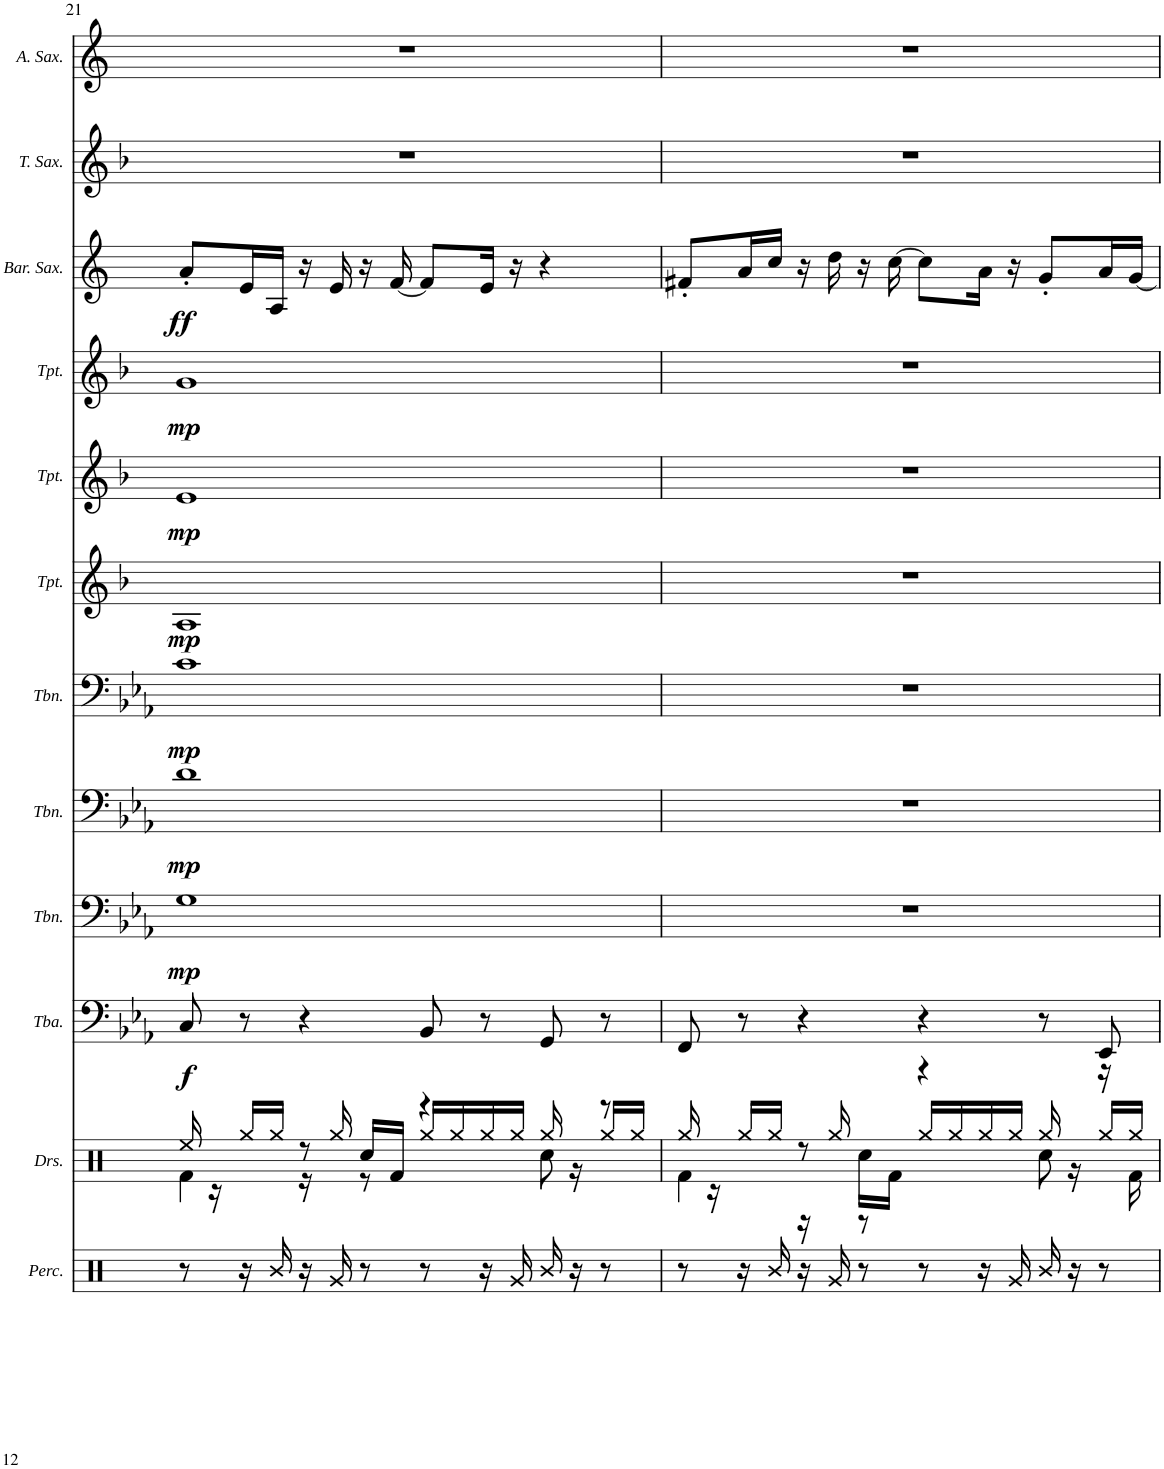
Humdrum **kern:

**kern	**kern	**kern	**dynam	**kern	**dynam	**kern	**dynam	**kern	**dynam	**kern	**dynam	**kern	**dynam	**kern	**dynam	**kern	**dynam	**kern	**kern
*part12	*part11	*part10	*part10	*part9	*part9	*part8	*part8	*part7	*part7	*part6	*part6	*part5	*part5	*part4	*part4	*part3	*part3	*part2	*part1
*staff12	*staff11	*staff10	*staff10	*staff9	*staff9	*staff8	*staff8	*staff7	*staff7	*staff6	*staff6	*staff5	*staff5	*staff4	*staff4	*staff3	*staff3	*staff2	*staff1
*I"Percussion	*I"Drumset	*I"Tuba	*	*I"Trombone	*	*I"Trombone	*	*I"Trombone	*	*I"Trumpet	*	*I"Trumpet	*	*I"Trumpet	*	*I"Baritone Saxophone	*	*I"Tenor Saxophone	*I"Alto Saxophone
*I'Perc.	*I'Drs.	*I'Tba.	*	*I'Tbn.	*	*I'Tbn.	*	*I'Tbn.	*	*I'Tpt.	*	*I'Tpt.	*	*I'Tpt.	*	*I'Bar. Sax.	*	*I'T. Sax.	*I'A. Sax.
!!LO:PB:g=z
*clefX	*clefX	*clefF4	*	*clefF4	*	*clefF4	*	*clefF4	*	*clefG2	*	*clefG2	*	*clefG2	*	*clefG2	*	*clefG2	*clefG2
*	*	*	*	*	*	*	*	*	*	*Trd1c2	*	*Trd1c2	*	*Trd1c2	*	*Trd12c21	*	*Trd8c14	*Trd5c9
*k[]	*k[]	*k[b-e-a-]	*	*k[b-e-a-]	*	*k[b-e-a-]	*	*k[b-e-a-]	*	*k[b-]	*	*k[b-]	*	*k[b-]	*	*k[]	*	*k[b-]	*k[]
*M4/4	*M4/4	*M4/4	*	*M4/4	*	*M4/4	*	*M4/4	*	*M4/4	*	*M4/4	*	*M4/4	*	*M4/4	*	*M4/4	*M4/4
=21	=21	=21	=21	=21	=21	=21	=21	=21	=21	=21	=21	=21	=21	=21	=21	=21	=21	=21	=21
*	*^	*	*	*	*	*	*	*	*	*	*	*	*	*	*	*	*	*	*
!	!	!	!	!LO:DY:b	!	!LO:DY:b	!	!LO:DY:b	!	!LO:DY:b	!	!LO:DY:b	!	!LO:DY:b	!	!LO:DY:b	!	!LO:DY:b	!	!
8r	4Rf\	16Ree/	8C/	f	1G	mp	1d	mp	1c	mp	1A	mp	1e	mp	1g	mp	8a'/L	ff	1r	1r
.	.	16r	.	.	.	.	.	.	.	.	.	.	.	.	.	.	.	.	.	.
16r	.	16Rgg/LL	8r	.	.	.	.	.	.	.	.	.	.	.	.	.	16e/L	.	.	.
16R/	.	16Rgg/JJ	.	.	.	.	.	.	.	.	.	.	.	.	.	.	16A/JJ	.	.	.
16r	8r	16r	4r	.	.	.	.	.	.	.	.	.	.	.	.	.	16r	.	.	.
16Rg/	.	16Rgg/	.	.	.	.	.	.	.	.	.	.	.	.	.	.	16e/	.	.	.
8r	16Rcc/LL	8r	.	.	.	.	.	.	.	.	.	.	.	.	.	.	16r	.	.	.
.	16Rf/JJ	.	.	.	.	.	.	.	.	.	.	.	.	.	.	.	[16f/	.	.	.
8r	4r	16Rgg/LL	8BB-/	.	.	.	.	.	.	.	.	.	.	.	.	.	8f/L]	.	.	.
.	.	16Rgg/	.	.	.	.	.	.	.	.	.	.	.	.	.	.	.	.	.	.
16r	.	16Rgg/	8r	.	.	.	.	.	.	.	.	.	.	.	.	.	16e/Jk	.	.	.
16Rg/	.	16Rgg/JJ	.	.	.	.	.	.	.	.	.	.	.	.	.	.	16r	.	.	.
16R/	8Rcc\	16Rgg/	8GG/	.	.	.	.	.	.	.	.	.	.	.	.	.	4r	.	.	.
16r	.	16r	.	.	.	.	.	.	.	.	.	.	.	.	.	.	.	.	.	.
8r	8r	16Rgg/LL	8r	.	.	.	.	.	.	.	.	.	.	.	.	.	.	.	.	.
.	.	16Rgg/JJ	.	.	.	.	.	.	.	.	.	.	.	.	.	.	.	.	.	.
=22	=22	=22	=22	=22	=22	=22	=22	=22	=22	=22	=22	=22	=22	=22	=22	=22	=22	=22	=22	=22
8r	4Rf\	16Rgg/	8FF/	.	1r	.	1r	.	1r	.	1r	.	1r	.	1r	.	8f#X'/L	.	1r	1r
.	.	16r	.	.	.	.	.	.	.	.	.	.	.	.	.	.	.	.	.	.
16r	.	16Rgg/LL	8r	.	.	.	.	.	.	.	.	.	.	.	.	.	16a/L	.	.	.
16R/	.	16Rgg/JJ	.	.	.	.	.	.	.	.	.	.	.	.	.	.	16cc/JJ	.	.	.
16r	8r	16r	4r	.	.	.	.	.	.	.	.	.	.	.	.	.	16r	.	.	.
16Rg/	.	16Rgg/	.	.	.	.	.	.	.	.	.	.	.	.	.	.	16dd\	.	.	.
8r	16Rcc\LL	8r	.	.	.	.	.	.	.	.	.	.	.	.	.	.	16r	.	.	.
.	16Rf\JJ	.	.	.	.	.	.	.	.	.	.	.	.	.	.	.	[16cc\	.	.	.
8r	4r	16Rgg/LL	4r	.	.	.	.	.	.	.	.	.	.	.	.	.	8cc\L]	.	.	.
.	.	16Rgg/	.	.	.	.	.	.	.	.	.	.	.	.	.	.	.	.	.	.
16r	.	16Rgg/	.	.	.	.	.	.	.	.	.	.	.	.	.	.	16a\Jk	.	.	.
16Rg/	.	16Rgg/JJ	.	.	.	.	.	.	.	.	.	.	.	.	.	.	16r	.	.	.
16R/	8Rcc\	16Rgg/	8r	.	.	.	.	.	.	.	.	.	.	.	.	.	8g'/L	.	.	.
16r	.	16r	.	.	.	.	.	.	.	.	.	.	.	.	.	.	.	.	.	.
8r	16r	16Rgg/LL	8EE-/	.	.	.	.	.	.	.	.	.	.	.	.	.	16a/L	.	.	.
.	16Rf\	16Rgg/JJ	.	.	.	.	.	.	.	.	.	.	.	.	.	.	[16g/JJ	.	.	.
*	*v	*v	*	*	*	*	*	*	*	*	*	*	*	*	*	*	*	*	*	*
=	=	=	=	=	=	=	=	=	=	=	=	=	=	=	=	=	=	=	=
*-	*-	*-	*-	*-	*-	*-	*-	*-	*-	*-	*-	*-	*-	*-	*-	*-	*-	*-	*-
